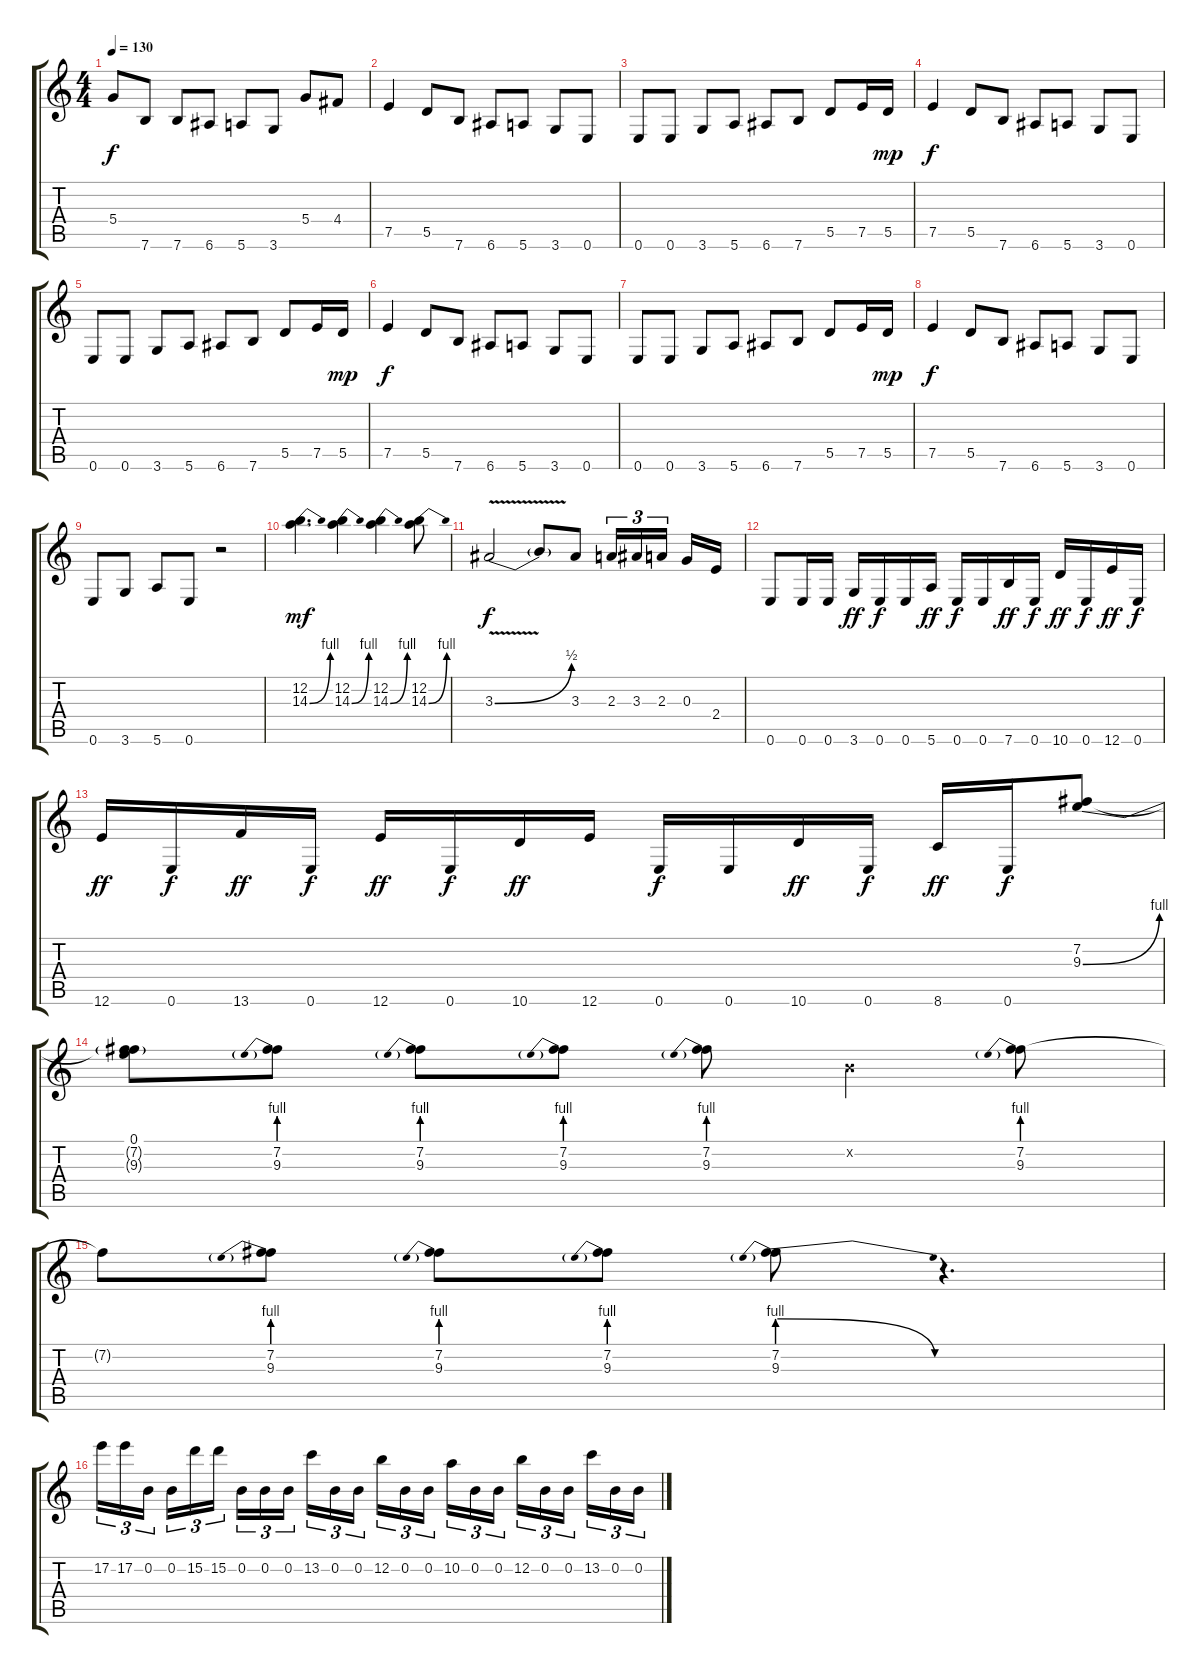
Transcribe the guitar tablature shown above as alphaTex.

\track "" {instrument distortionguitar}
\staff {score tabs}
\tuning (E4 B3 G3 D3 A2 E2) {hide}
\ts (4 4)
\tempo 130
\clef g2
\ks c
5.4{t}.8{dy f} 7.6.8 7.6.8 6.6.8 5.6.8 3.6.8 5.4.8 4.4.8 |
7.5.4 5.5.8 7.6.8 6.6.8 5.6.8 3.6.8 0.6.8 |
0.6.8 0.6.8 3.6.8 5.6.8 6.6.8 7.6.8 5.5.8 7.5.16 5.5.16{dy mp} |
7.5.4{dy f} 5.5.8 7.6.8 6.6.8 5.6.8 3.6.8 0.6.8 |
0.6.8 0.6.8 3.6.8 5.6.8 6.6.8 7.6.8 5.5.8 7.5.16 5.5.16{dy mp} |
7.5.4{dy f} 5.5.8 7.6.8 6.6.8 5.6.8 3.6.8 0.6.8 |
0.6.8 0.6.8 3.6.8 5.6.8 6.6.8 7.6.8 5.5.8 7.5.16 5.5.16{dy mp} |
7.5.4{dy f} 5.5.8 7.6.8 6.6.8 5.6.8 3.6.8 0.6.8 |
0.6.8 3.6.8 5.6.8 0.6.8 r.2 |
(12.2 14.3{be (bend 0 0 60 4)}).4{d dy mf} (12.2 14.3{be (bend 0 0 60 4)}).4 (12.2 14.3{be (bend 0 0 60 4)}).4 (12.2 14.3{be (bend 0 0 60 4)}).8 |
3.3{be (bend 0 0 60 2) v}.2{dy f} 3.3{t}.8 3.3.8 2.3.16{tu (3 2)} 3.3.16{tu (3 2)} 2.3.16{tu (3 2) beam splitsecondary} 0.3.16 2.4.16 |
0.6.8 0.6.16 0.6.16 3.6.16{dy ff} 0.6.16{dy f} 0.6.16 5.6.16{dy ff} 0.6.16{dy f} 0.6.16 7.6.16{dy ff} 0.6.16{dy f} 10.6.16{dy ff} 0.6.16{dy f} 12.6.16{dy ff} 0.6.16{dy f} |
12.6.16{dy ff} 0.6.16{dy f} 13.6.16{dy ff} 0.6.16{dy f} 12.6.16{dy ff} 0.6.16{dy f} 10.6.16{dy ff} 12.6.16 0.6.16{dy f} 0.6.16 10.6.16{dy ff} 0.6.16{dy f} 8.6.16{dy ff} 0.6.16{dy f} (7.2 9.3{be (bend 0 0 60 4)}).8 |
(0.1 7.2{t} 9.3{t}).8 (7.2 9.3{be (prebend 0 4 60 4)}).8 (7.2 9.3{be (prebend 0 4 60 4)}).8 (7.2 9.3{be (prebend 0 4 60 4)}).8 (7.2 9.3{be (prebend 0 4 60 4)}).8 0.2{x}.4 (7.2 9.3{be (prebend 0 4 60 4)}).8 |
7.2{t}.8 (7.2 9.3{be (prebend 0 4 60 4)}).8 (7.2 9.3{be (prebend 0 4 60 4)}).8 (7.2 9.3{be (prebend 0 4 60 4)}).8 (7.2 9.3{be (prebendrelease 0 4 60 0)}).8 r.4{d} |
17.2.16{tu (3 2)} 17.2.16{tu (3 2)} 0.2.16{tu (3 2) beam splitsecondary} 0.2.16{tu (3 2)} 15.2.16{tu (3 2)} 15.2.16{tu (3 2)} 0.2.16{tu (3 2)} 0.2.16{tu (3 2)} 0.2.16{tu (3 2) beam splitsecondary} 13.2.16{tu (3 2)} 0.2.16{tu (3 2)} 0.2.16{tu (3 2)} 12.2.16{tu (3 2)} 0.2.16{tu (3 2)} 0.2.16{tu (3 2) beam splitsecondary} 10.2.16{tu (3 2)} 0.2.16{tu (3 2)} 0.2.16{tu (3 2)} 12.2.16{tu (3 2)} 0.2.16{tu (3 2)} 0.2.16{tu (3 2) beam splitsecondary} 13.2.16{tu (3 2)} 0.2.16{tu (3 2)} 0.2.16{tu (3 2)}
